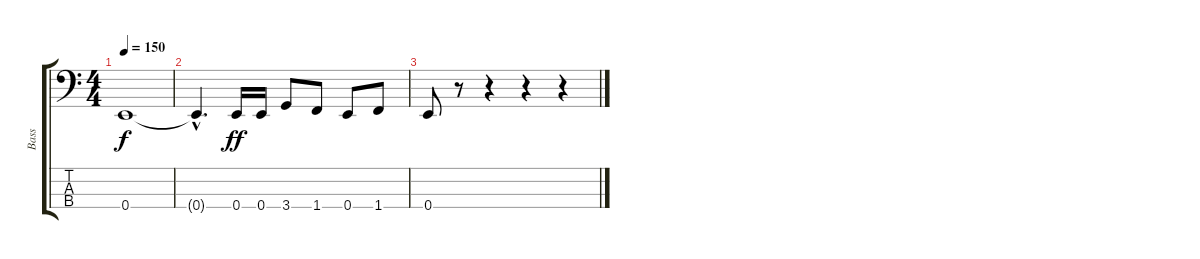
\track ("Bass" "Bass") {instrument electricbassfinger}
\staff {score tabs}
\tuning (G2 D2 A1 E1) {hide}
\ts (4 4)
\tempo 150
\clef f4
\ks c
0.4.1{dy f} |
0.4{hac t}.4{d} 0.4.16{dy ff} 0.4.16 3.4.8 1.4.8 0.4.8 1.4.8 |
0.4.8 r.8 r.4 r.4 r.4
